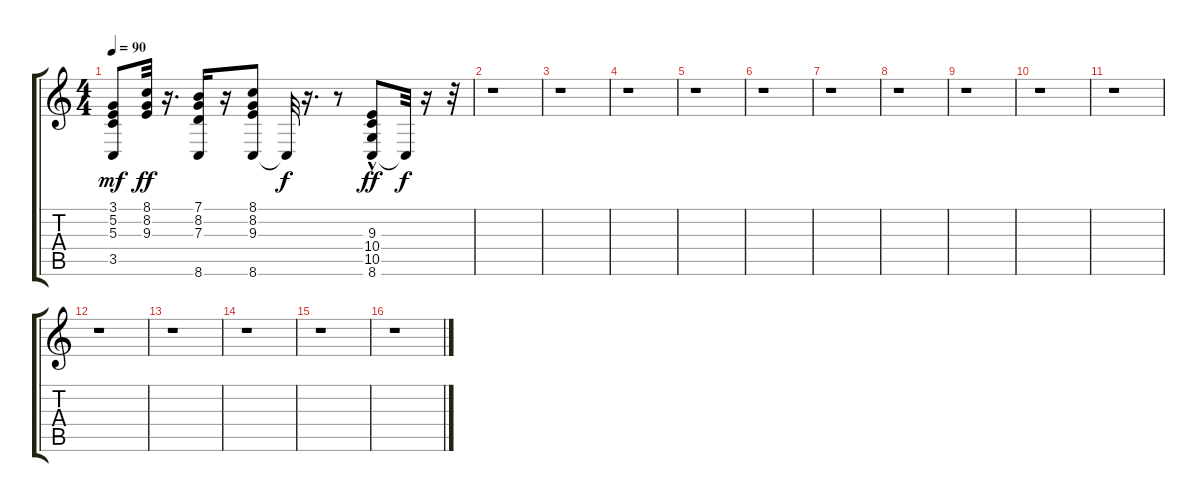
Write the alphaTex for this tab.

\track "" {instrument brightacousticpiano}
\staff {score tabs}
\tuning (E4 B3 G3 D3 A2 E2) {hide}
\ts (4 4)
\tempo 90
\clef g2
\ks c
(3.1 5.2 5.3 3.5).8{dy mf} (8.1 8.2 9.3).32{dy ff} r.16{d} (7.1 8.2 7.3 8.6).16 r.16 (8.1 8.2 9.3 8.6).8 8.6{t}.32{dy f} r.16{d} r.8 (9.3{hac} 10.4 10.5 8.6).8{dy ff} 8.6{t}.32{dy f} r.16 r.32 |
r.1 |
r.1 |
r.1 |
r.1 |
r.1 |
r.1 |
r.1 |
r.1 |
r.1 |
r.1 |
r.1 |
r.1 |
r.1 |
r.1 |
r.1
